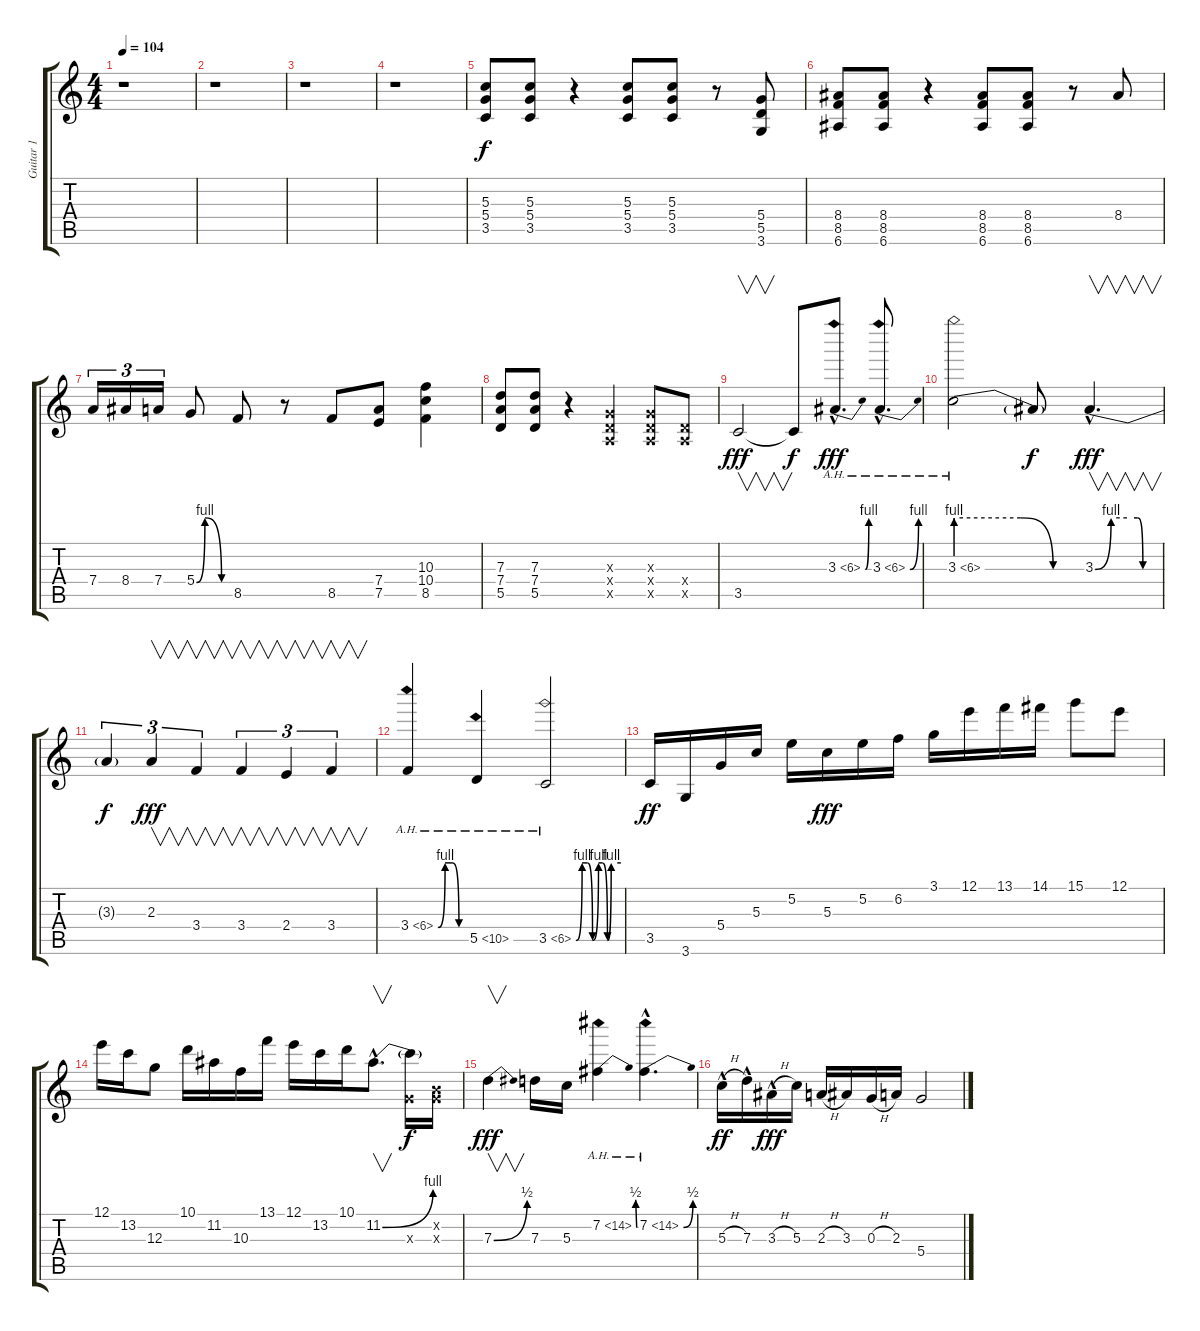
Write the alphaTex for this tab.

\track ("Guitar 1" "Guitar 1") {instrument distortionguitar}
\staff {score tabs}
\tuning (E4 B3 G3 D3 A2 E2) {hide}
\ts (4 4)
\tempo 104
\clef g2
\ks c
r.1{dy f} |
r.1 |
r.1 |
r.1 |
(5.3 5.4 3.5).8 (5.3 5.4 3.5).8 r.4 (5.3 5.4 3.5).8 (5.3 5.4 3.5).8 r.8 (5.4 5.5 3.6).8 |
(8.4 8.5 6.6).8 (8.4 8.5 6.6).8 r.4 (8.4 8.5 6.6).8 (8.4 8.5 6.6).8 r.8 8.4.8 |
7.4.16{tu (3 2)} 8.4.16{tu (3 2)} 7.4.16{tu (3 2)} 5.4{be (custom 0 0 15 4 45 0 60 0)}.8 8.5.8 r.8 8.5.8 (7.4 7.5).8 (10.3 10.4 8.5).4 |
(7.3 7.4 5.5).8 (7.3 7.4 5.5).8 r.4 (0.3{x} 0.4{x} 0.5{x}).4 (0.3{x} 0.4{x} 0.5{x}).8 (0.4{x} 0.5{x}).8 |
3.5.2{v dy fff} 3.5{t}.8{dy f} 3.3{be (bend 0 0 60 4) ah 3 hac}.8{d dy fff} 3.3{be (bend 0 0 60 4) ah 3 hac}.8{d} |
3.3{be (custom 0 4 20 4 30 4 45 0 60 0) ah 3}.2 3.3{t}.8{dy f} 3.3{be (custom 0 0 15 4 30 4 40 4 45 0 50 0 60 0) hac}.4{v d dy fff} |
3.3{t}.4{tu (3 2) dy f} 2.3.4{v tu (3 2) dy fff} 3.4.4{v tu (3 2)} 3.4.4{v tu (3 2)} 2.4.4{v tu (3 2)} 3.4.4{v tu (3 2)} |
3.4{be (custom 0 0 15 4 30 4 45 0 60 0) ah 3}.4 5.5{ah 5}.4 3.5{be (custom 0 0 8 4 15 4 22 0 30 4 35 4 42 0 47 4 60 4) ah 3}.2 |
3.5.16{dy ff} 3.6.16 5.4.16 5.3.16 5.2.16 5.3.16{dy fff} 5.2.16 6.2.16 3.1.16 12.1.16 13.1.16 14.1.16 15.1.8 12.1.8 |
12.1.16 13.2.16 12.3.8 10.1.16 11.2.16 10.3.16 13.1.16 12.1.16 13.2.16 10.1.16 11.2{be (bend 0 0 60 4) hac}.8{v d} (11.2{t} 0.3{x}).16{dy f} (0.2{x} 0.3{x}).16 |
7.3{be (bend 0 0 60 2)}.4{v dy fff} 7.3.16 5.3.16 7.2{be (bend 0 0 60 2) ah 7}.4 7.2{be (bend 0 0 60 2) ah 7 hac}.4{d} |
5.3{h hac}.16{dy ff} 7.3{hac}.16 3.3{h hac}.16{dy fff} 5.3.16 2.3{h}.16 3.3.16 0.3{h}.16 2.3.16 5.4.2
